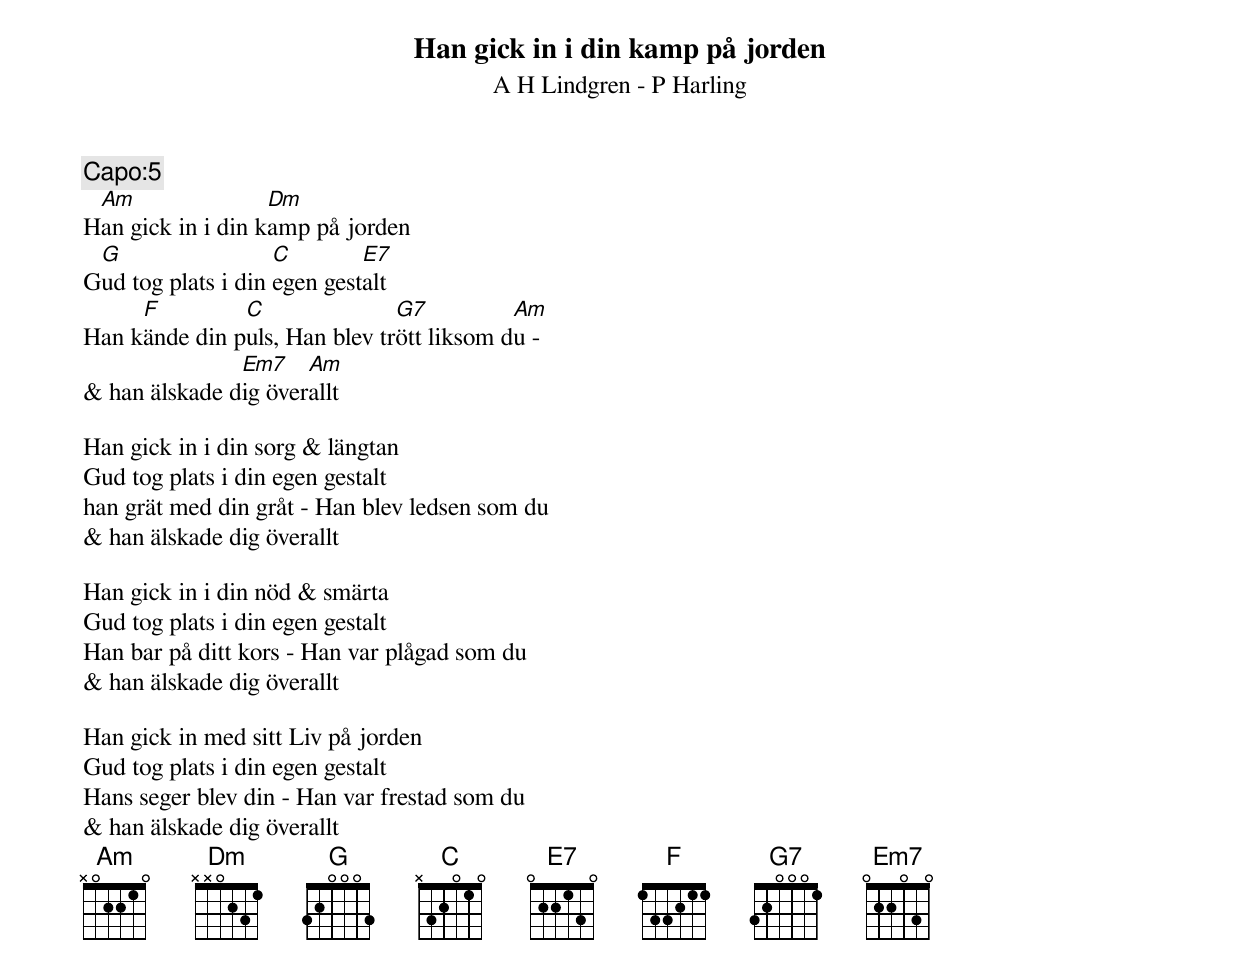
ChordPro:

{t:Han gick in i din kamp på jorden}
{st:A H Lindgren - P Harling}
{c:Capo:5}
H[Am]an gick in i din k[Dm]amp på jorden
G[G]ud tog plats i din [C]egen gest[E7]alt
Han k[F]ände din p[C]uls, Han blev tr[G7]ött liksom d[Am]u -
& han älskade d[Em7]ig över[Am]allt

Han gick in i din sorg & längtan
Gud tog plats i din egen gestalt
han grät med din gråt - Han blev ledsen som du
& han älskade dig överallt

Han gick in i din nöd & smärta
Gud tog plats i din egen gestalt
Han bar på ditt kors - Han var plågad som du
& han älskade dig överallt

Han gick in med sitt Liv på jorden
Gud tog plats i din egen gestalt
Hans seger blev din - Han var frestad som du
& han älskade dig överallt
